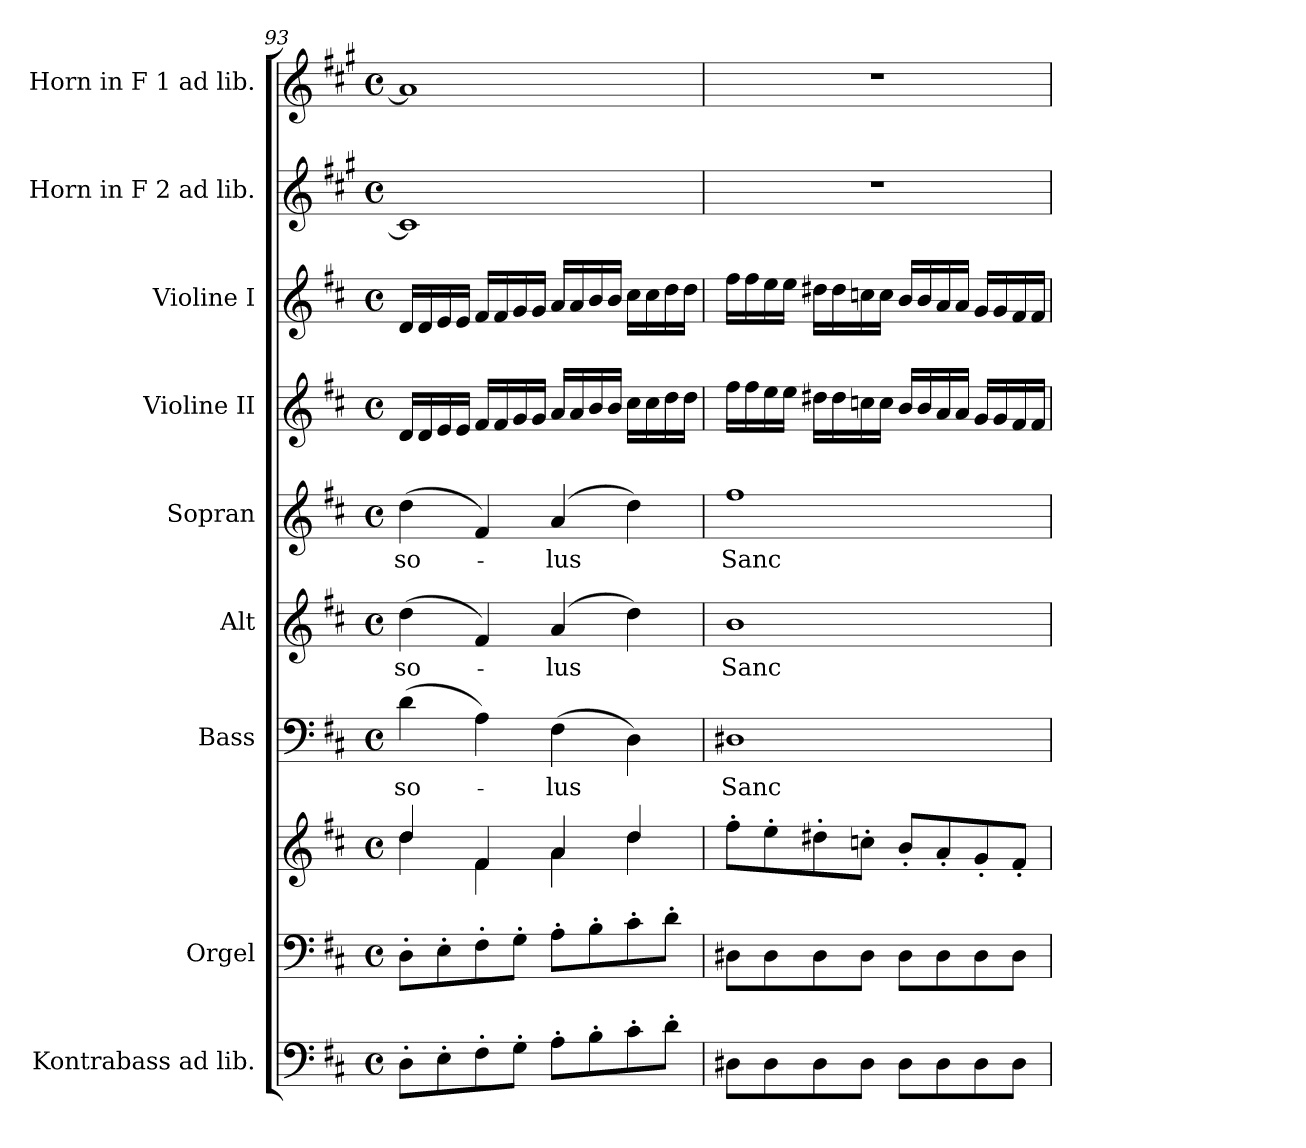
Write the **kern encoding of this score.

**kern	**kern	**kern	**kern	**text	**kern	**text	**kern	**text	**kern	**kern	**kern	**kern
*part9	*part8	*part8	*part7	*part7	*part6	*part6	*part5	*part5	*part4	*part3	*part2	*part1
*staff10	*staff9	*staff8	*staff7	*staff7	*staff6	*staff6	*staff5	*staff5	*staff4	*staff3	*staff2	*staff1
*I"Kontrabass ad lib.	*I"Orgel	*	*I"Bass	*	*I"Alt	*	*I"Sopran	*	*I"Violine II	*I"Violine I	*I"Horn in F 2 ad lib.	*I"Horn in F 1 ad lib.
*I'Kb.	*I'Org.	*	*I'B.	*	*I'A.	*	*I'S.	*	*I'Vl. II	*I'Vl. I	*	*
*clefF4	*clefF4	*clefG2	*clefF4	*	*clefG2	*	*clefG2	*	*clefG2	*clefG2	*clefG2	*clefG2
*ITrd7c12	*	*	*	*	*	*	*	*	*	*	*ITrd4c7	*ITrd4c7
*k[f#c#]	*k[f#c#]	*k[f#c#]	*k[f#c#]	*	*k[f#c#]	*	*k[f#c#]	*	*k[f#c#]	*k[f#c#]	*k[f#c#]	*k[f#c#]
*D:	*D:	*D:	*D:	*	*D:	*	*D:	*	*D:	*D:	*D:	*D:
*M4/4	*M4/4	*M4/4	*M4/4	*	*M4/4	*	*M4/4	*	*M4/4	*M4/4	*M4/4	*M4/4
*met(c)	*met(c)	*met(c)	*met(c)	*	*met(c)	*	*met(c)	*	*met(c)	*met(c)	*met(c)	*met(c)
=93	=93	=93	=93	=93	=93	=93	=93	=93	=93	=93	=93	=93
*	*	*^	*	*	*	*	*	*	*	*	*	*
!	!	!	!	!	!LO:LY:b	!	!LO:LY:b	!	!LO:LY:b	!	!	!	!
8DD'>\L	8D'>\L	4dd/	4dd\	(>4d\	so-	(>4dd\	so-	(>4dd\	so-	16d/LL	16d/LL	1F#]	1d]
.	.	.	.	.	.	.	.	.	.	16d/	16d/	.	.
8EE'>\	8E'>\	.	.	.	.	.	.	.	.	16e/	16e/	.	.
.	.	.	.	.	.	.	.	.	.	16e/JJ	16e/JJ	.	.
8FF#'>\	8F#'>\	4f#/	4f#\	4A\)	.	4f#/)	.	4f#/)	.	16f#/LL	16f#/LL	.	.
.	.	.	.	.	.	.	.	.	.	16f#/	16f#/	.	.
8GG'>\J	8G'>\J	.	.	.	.	.	.	.	.	16g/	16g/	.	.
.	.	.	.	.	.	.	.	.	.	16g/JJ	16g/JJ	.	.
!	!	!	!	!	!LO:LY:b	!	!LO:LY:b	!	!LO:LY:b	!	!	!	!
8AA'>\L	8A'>\L	4a/	4a\	(>4F#\	-lus	(4a/	-lus	(4a/	-lus	16a/LL	16a/LL	.	.
.	.	.	.	.	.	.	.	.	.	16a/	16a/	.	.
8BB'>\	8B'>\	.	.	.	.	.	.	.	.	16b/	16b/	.	.
.	.	.	.	.	.	.	.	.	.	16b/JJ	16b/JJ	.	.
8C#'>\	8c#'>\	4dd/	4dd\	4D\)	.	4dd\)	.	4dd\)	.	16cc#\LL	16cc#\LL	.	.
.	.	.	.	.	.	.	.	.	.	16cc#\	16cc#\	.	.
8D'>\J	8d'>\J	.	.	.	.	.	.	.	.	16dd\	16dd\	.	.
.	.	.	.	.	.	.	.	.	.	16dd\JJ	16dd\JJ	.	.
*	*	*v	*v	*	*	*	*	*	*	*	*	*	*
=94	=94	=94	=94	=94	=94	=94	=94	=94	=94	=94	=94	=94
!	!	!	!	!LO:LY:b	!	!LO:LY:b	!	!LO:LY:b	!	!	!	!
8DD#X\L	8D#X\L	8ff#'>\L	1D#X	Sanc-	1b	Sanc-	1ff#	Sanc-	16ff#\LL	16ff#\LL	1r	1r
.	.	.	.	.	.	.	.	.	16ff#\	16ff#\	.	.
8DD#\	8D#\	8ee'>\	.	.	.	.	.	.	16ee\	16ee\	.	.
.	.	.	.	.	.	.	.	.	16ee\JJ	16ee\JJ	.	.
8DD#\	8D#\	8dd#X'>\	.	.	.	.	.	.	16dd#X\LL	16dd#X\LL	.	.
.	.	.	.	.	.	.	.	.	16dd#\	16dd#\	.	.
8DD#\J	8D#\J	8ccn'>\J	.	.	.	.	.	.	16ccn\	16ccn\	.	.
.	.	.	.	.	.	.	.	.	16cc\JJ	16cc\JJ	.	.
8DD#\L	8D#\L	8b'</L	.	.	.	.	.	.	16b/LL	16b/LL	.	.
.	.	.	.	.	.	.	.	.	16b/	16b/	.	.
8DD#\	8D#\	8a'</	.	.	.	.	.	.	16a/	16a/	.	.
.	.	.	.	.	.	.	.	.	16a/JJ	16a/JJ	.	.
8DD#\	8D#\	8g'</	.	.	.	.	.	.	16g/LL	16g/LL	.	.
.	.	.	.	.	.	.	.	.	16g/	16g/	.	.
8DD#\J	8D#\J	8f#'</J	.	.	.	.	.	.	16f#/	16f#/	.	.
.	.	.	.	.	.	.	.	.	16f#/JJ	16f#/JJ	.	.
=	=	=	=	=	=	=	=	=	=	=	=	=
*-	*-	*-	*-	*-	*-	*-	*-	*-	*-	*-	*-	*-
